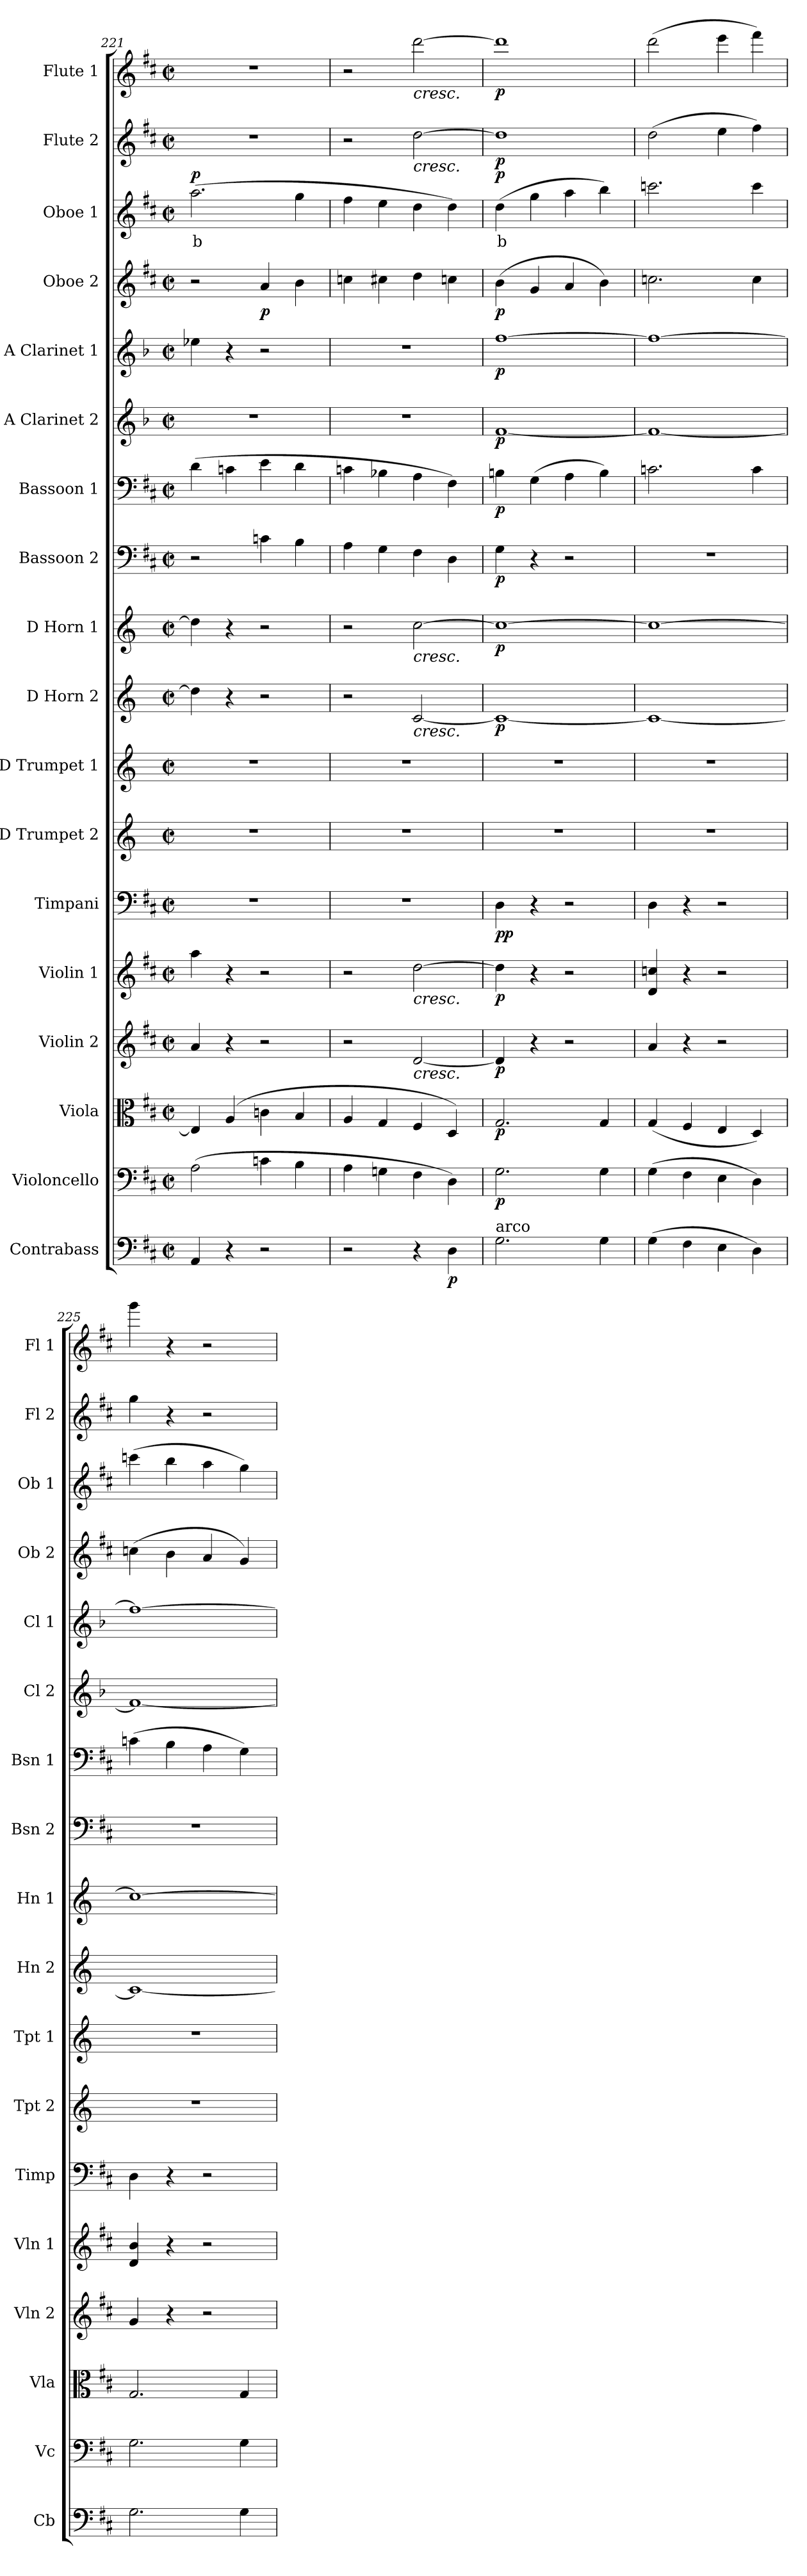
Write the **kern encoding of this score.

**kern	**dynam	**kern	**dynam	**kern	**dynam	**kern	**dynam	**kern	**dynam	**kern	**dynam	**kern	**kern	**kern	**dynam	**kern	**dynam	**kern	**dynam	**kern	**dynam	**kern	**dynam	**kern	**dynam	**kern	**dynam	**kern	**text	**dynam	**kern	**dynam	**kern	**dynam
*part18	*part18	*part17	*part17	*part16	*part16	*part15	*part15	*part14	*part14	*part13	*part13	*part12	*part11	*part10	*part10	*part9	*part9	*part8	*part8	*part7	*part7	*part6	*part6	*part5	*part5	*part4	*part4	*part3	*part3	*part3	*part2	*part2	*part1	*part1
*staff18	*staff18	*staff17	*staff17	*staff16	*staff16	*staff15	*staff15	*staff14	*staff14	*staff13	*staff13	*staff12	*staff11	*staff10	*staff10	*staff9	*staff9	*staff8	*staff8	*staff7	*staff7	*staff6	*staff6	*staff5	*staff5	*staff4	*staff4	*staff3	*staff3	*staff3	*staff2	*staff2	*staff1	*staff1
*I"Contrabass	*	*I"Violoncello	*	*I"Viola	*	*I"Violin 2	*	*I"Violin 1	*	*I"Timpani	*	*I"D Trumpet 2	*I"D Trumpet 1	*I"D Horn 2	*	*I"D Horn 1	*	*I"Bassoon 2	*	*I"Bassoon 1	*	*I"A Clarinet 2	*	*I"A Clarinet 1	*	*I"Oboe 2	*	*I"Oboe 1	*	*	*I"Flute 2	*	*I"Flute 1	*
*I'Cb	*	*I'Vc	*	*I'Vla	*	*I'Vln 2	*	*I'Vln 1	*	*I'Timp	*	*I'Tpt 2	*I'Tpt 1	*I'Hn 2	*	*I'Hn 1	*	*I'Bsn 2	*	*I'Bsn 1	*	*I'Cl 2	*	*I'Cl 1	*	*I'Ob 2	*	*I'Ob 1	*	*	*I'Fl 2	*	*I'Fl 1	*
*clefF4	*	*clefF4	*	*clefC3	*	*clefG2	*	*clefG2	*	*clefF4	*	*clefG2	*clefG2	*clefG2	*	*clefG2	*	*clefF4	*	*clefF4	*	*clefG2	*	*clefG2	*	*clefG2	*	*clefG2	*	*	*clefG2	*	*clefG2	*
*ITrd7c12	*	*	*	*	*	*	*	*	*	*	*	*ITrd-1c-2	*ITrd-1c-2	*ITrd6c10	*	*ITrd6c10	*	*	*	*	*	*ITrd2c3	*	*ITrd2c3	*	*	*	*	*	*	*	*	*	*
*k[f#c#]	*	*k[f#c#]	*	*k[f#c#]	*	*k[f#c#]	*	*k[f#c#]	*	*k[f#c#]	*	*k[f#c#]	*k[f#c#]	*k[f#c#]	*	*k[f#c#]	*	*k[f#c#]	*	*k[f#c#]	*	*k[f#c#]	*	*k[f#c#]	*	*k[f#c#]	*	*k[f#c#]	*	*	*k[f#c#]	*	*k[f#c#]	*
*M2/2	*	*M2/2	*	*M2/2	*	*M2/2	*	*M2/2	*	*M2/2	*	*M2/2	*M2/2	*M2/2	*	*M2/2	*	*M2/2	*	*M2/2	*	*M2/2	*	*M2/2	*	*M2/2	*	*M2/2	*	*	*M2/2	*	*M2/2	*
*met(c|)	*	*met(c|)	*	*met(c|)	*	*met(c|)	*	*met(c|)	*	*met(c|)	*	*met(c|)	*met(c|)	*met(c|)	*	*met(c|)	*	*met(c|)	*	*met(c|)	*	*met(c|)	*	*met(c|)	*	*met(c|)	*	*met(c|)	*	*	*met(c|)	*	*met(c|)	*
=221	=221	=221	=221	=221	=221	=221	=221	=221	=221	=221	=221	=221	=221	=221	=221	=221	=221	=221	=221	=221	=221	=221	=221	=221	=221	=221	=221	=221	=221	=221	=221	=221	=221	=221
!	!	!	!	!	!	!	!	!	!	!	!	!	!	!	!	!	!	!	!	!	!	!	!	!	!	!	!	!	!LO:LY:b:color=#FF0000	!LO:DY:b	!	!	!	!
4AAA/	.	(2A\	.	4E/]	.	4a/	.	4aa\	.	1r	.	1r	1r	4e\]	.	4e\]	.	2r	.	(4d\	.	1r	.	4ccn\	.	2r	.	(2.aa\	b	p	1r	.	1r	.
4r	.	.	.	(4A/	.	4r	.	4r	.	.	.	.	.	4r	.	4r	.	.	.	4cn\	.	.	.	4r	.	.	.	.	.	.	.	.	.	.
!	!	!	!	!	!	!	!	!	!	!	!	!	!	!	!	!	!	!	!	!	!	!	!	!	!	!	!LO:DY:b	!	!	!	!	!	!	!
2r	.	4cn\	.	4cn\	.	2r	.	2r	.	.	.	.	.	2r	.	2r	.	4cn\	.	4e\	.	.	.	2r	.	4a/	p	.	.	.	.	.	.	.
.	.	4B\	.	4B/	.	.	.	.	.	.	.	.	.	.	.	.	.	4B\	.	4d\	.	.	.	.	.	4b\	.	4gg\	.	.	.	.	.	.
=222	=222	=222	=222	=222	=222	=222	=222	=222	=222	=222	=222	=222	=222	=222	=222	=222	=222	=222	=222	=222	=222	=222	=222	=222	=222	=222	=222	=222	=222	=222	=222	=222	=222	=222
2r	.	4A\	.	4A/	.	2r	.	2r	.	1r	.	1r	1r	2r	.	2r	.	4A\	.	4cn\	.	1r	.	1r	.	4ccn\	.	4ff#\	.	.	2r	.	2r	.
.	.	4Gn\	.	4G/	.	.	.	.	.	.	.	.	.	.	.	.	.	4G\	.	4B-X\	.	.	.	.	.	4cc#X\	.	4ee\	.	.	.	.	.	.
!	!	!	!	!	!	!	!	!	!	!	!	!	!	!	!	!	!	!	!	!	!	!	!	!	!	!	!	!	!	!	!	!	!LO:TX:b:i:t=cresc.	!
!	!	!	!	!	!	!	!	!	!	!	!	!	!	!	!	!	!	!	!	!	!	!	!	!	!	!	!	!	!	!	!LO:TX:b:i:t=cresc.	!	!	!
!	!	!	!	!	!	!	!	!	!	!	!	!	!	!	!	!LO:TX:b:i:t=cresc.	!	!	!	!	!	!	!	!	!	!	!	!	!	!	!	!	!	!
!	!	!	!	!	!	!	!	!	!	!	!	!	!	!LO:TX:b:i:t=cresc.	!	!	!	!	!	!	!	!	!	!	!	!	!	!	!	!	!	!	!	!
!	!	!	!	!	!	!	!	!LO:TX:b:i:t=cresc.	!	!	!	!	!	!	!	!	!	!	!	!	!	!	!	!	!	!	!	!	!	!	!	!	!	!
!	!	!	!	!	!	!LO:TX:b:i:t=cresc.	!	!	!	!	!	!	!	!	!	!	!	!	!	!	!	!	!	!	!	!	!	!	!	!	!	!	!	!
4r	.	4F#\	.	4F#/	.	[2d/	.	[2dd\	.	.	.	.	.	[2D/	.	[2d\	.	4F#\	.	4A\	.	.	.	.	.	4dd\	.	4dd\	.	.	[2dd\	.	[2ddd\	.
!	!LO:DY:b	!	!	!	!	!	!	!	!	!	!	!	!	!	!	!	!	!	!	!	!	!	!	!	!	!	!	!	!	!	!	!	!	!
4DD\	p	4D\)	.	4D/)	.	.	.	.	.	.	.	.	.	.	.	.	.	4D\	.	4F#\)	.	.	.	.	.	4ccn\	.	4dd\)	.	.	.	.	.	.
=223	=223	=223	=223	=223	=223	=223	=223	=223	=223	=223	=223	=223	=223	=223	=223	=223	=223	=223	=223	=223	=223	=223	=223	=223	=223	=223	=223	=223	=223	=223	=223	=223	=223	=223
!LO:TX:a:t=arco	!	!	!	!	!	!	!	!	!	!	!	!	!	!	!	!	!	!	!	!	!	!	!	!	!	!	!	!	!	!	!	!	!	!
!	!	!	!LO:DY:b	!	!LO:DY:b	!	!LO:DY:b	!	!LO:DY:b	!	!LO:DY:b	!	!	!	!LO:DY:b	!	!LO:DY:b	!	!LO:DY:b	!	!LO:DY:b	!	!LO:DY:b	!	!LO:DY:b	!	!LO:DY:b	!	!LO:LY:b:color=#FF0000	!LO:DY:b	!	!LO:DY:b	!	!LO:DY:b
2.GG\	.	2.G\	p	2.G/	p	4d/]	p	4dd\]	p	4D\	pp	1r	1r	1D_	p	1d_	p	4G\	p	4Bn\	p	[1d	p	[1dd	p	(4b\	p	(4dd\	b	p	1dd]	p	1ddd]	p
.	.	.	.	.	.	4r	.	4r	.	4r	.	.	.	.	.	.	.	4r	.	(4G\	.	.	.	.	.	4g/	.	4gg\	.	.	.	.	.	.
.	.	.	.	.	.	2r	.	2r	.	2r	.	.	.	.	.	.	.	2r	.	4A\	.	.	.	.	.	4a/	.	4aa\	.	.	.	.	.	.
4GG\	.	4G\	.	4G/	.	.	.	.	.	.	.	.	.	.	.	.	.	.	.	4B\)	.	.	.	.	.	4b\)	.	4bb\)	.	.	.	.	.	.
=224	=224	=224	=224	=224	=224	=224	=224	=224	=224	=224	=224	=224	=224	=224	=224	=224	=224	=224	=224	=224	=224	=224	=224	=224	=224	=224	=224	=224	=224	=224	=224	=224	=224	=224
(4GG\	.	(4G\	.	(4G/	.	4a/	.	4d/ 4ccn/	.	4D\	.	1r	1r	1D_	.	1d_	.	1r	.	2.cn\	.	1d_	.	1dd_	.	2.ccn\	.	2.cccn\	.	.	(2dd\	.	(2ddd\	.
4FF#\	.	4F#\	.	4F#/	.	4r	.	4r	.	4r	.	.	.	.	.	.	.	.	.	.	.	.	.	.	.	.	.	.	.	.	.	.	.	.
4EE\	.	4E\	.	4E/	.	2r	.	2r	.	2r	.	.	.	.	.	.	.	.	.	.	.	.	.	.	.	.	.	.	.	.	4ee\	.	4eee\	.
4DD\)	.	4D\)	.	4D/)	.	.	.	.	.	.	.	.	.	.	.	.	.	.	.	4c\	.	.	.	.	.	4cc\	.	4ccc\	.	.	4ff#\)	.	4fff#\)	.
=225	=225	=225	=225	=225	=225	=225	=225	=225	=225	=225	=225	=225	=225	=225	=225	=225	=225	=225	=225	=225	=225	=225	=225	=225	=225	=225	=225	=225	=225	=225	=225	=225	=225	=225
2.GG\	.	2.G\	.	2.G/	.	4g/	.	4d/ 4b/	.	4D\	.	1r	1r	1D_	.	1d_	.	1r	.	(4cn\	.	1d_	.	1dd_	.	(4ccn\	.	(4cccn\	.	.	4gg\	.	4ggg\	.
.	.	.	.	.	.	4r	.	4r	.	4r	.	.	.	.	.	.	.	.	.	4B\	.	.	.	.	.	4b\	.	4bb\	.	.	4r	.	4r	.
.	.	.	.	.	.	2r	.	2r	.	2r	.	.	.	.	.	.	.	.	.	4A\	.	.	.	.	.	4a/	.	4aa\	.	.	2r	.	2r	.
4GG\	.	4G\	.	4G/	.	.	.	.	.	.	.	.	.	.	.	.	.	.	.	4G\)	.	.	.	.	.	4g/)	.	4gg\)	.	.	.	.	.	.
=	=	=	=	=	=	=	=	=	=	=	=	=	=	=	=	=	=	=	=	=	=	=	=	=	=	=	=	=	=	=	=	=	=	=
*-	*-	*-	*-	*-	*-	*-	*-	*-	*-	*-	*-	*-	*-	*-	*-	*-	*-	*-	*-	*-	*-	*-	*-	*-	*-	*-	*-	*-	*-	*-	*-	*-	*-	*-
